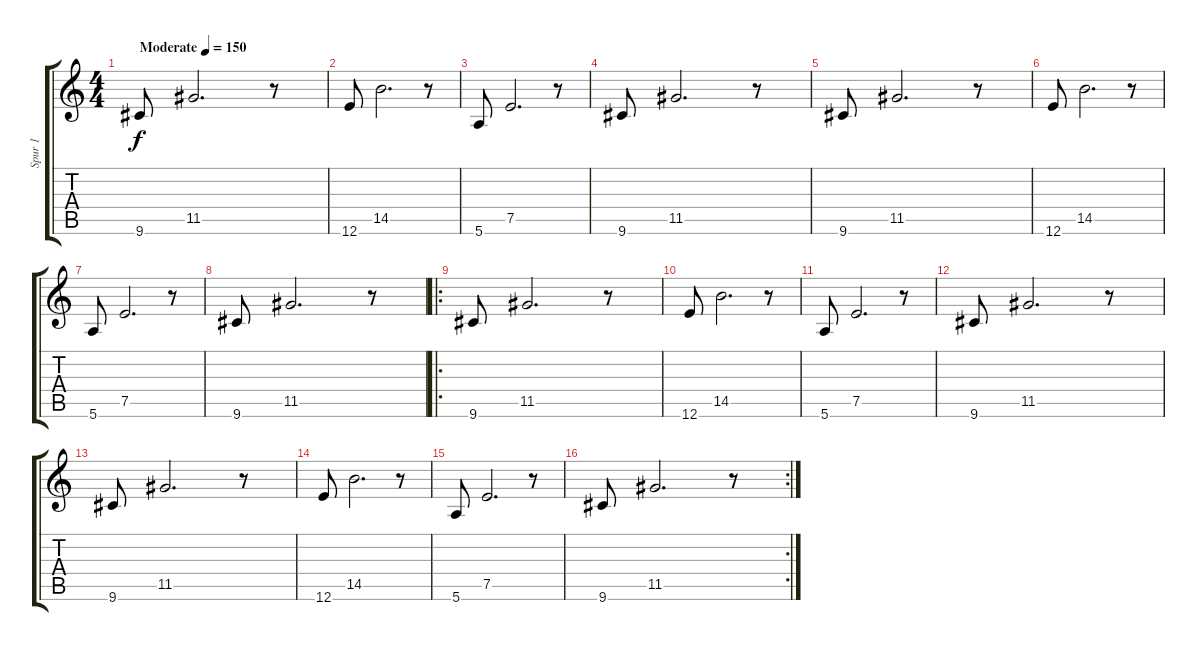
\track ("Spur 1" "Spur 1") {instrument acousticguitarsteel}
\staff {score tabs}
\tuning (E4 B3 G3 D3 A2 E2) {hide}
\ts (4 4)
\tempo (150 "Moderate")
\clef g2
\ks c
9.6.8{dy f instrument acousticguitarsteel} 11.5.2{d} r.8 |
12.6.8 14.5.2{d} r.8 |
5.6.8 7.5.2{d} r.8 |
9.6.8 11.5.2{d} r.8 |
9.6.8 11.5.2{d} r.8 |
12.6.8 14.5.2{d} r.8 |
5.6.8 7.5.2{d} r.8 |
9.6.8 11.5.2{d} r.8 |
\ro
9.6.8 11.5.2{d} r.8 |
12.6.8 14.5.2{d} r.8 |
5.6.8 7.5.2{d} r.8 |
9.6.8 11.5.2{d} r.8 |
9.6.8 11.5.2{d} r.8 |
12.6.8 14.5.2{d} r.8 |
5.6.8 7.5.2{d} r.8 |
\rc 2
9.6.8 11.5.2{d} r.8
